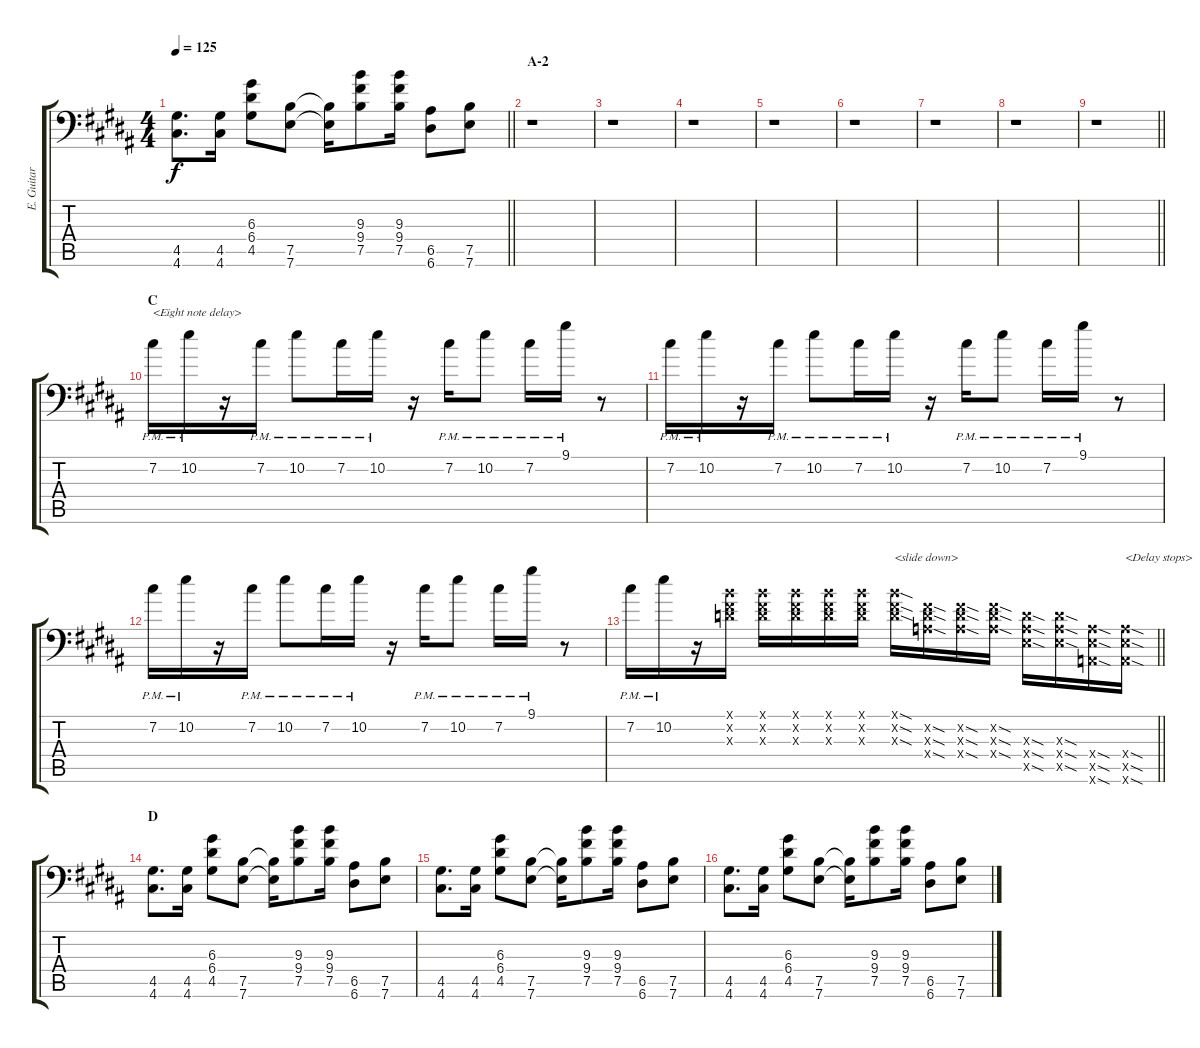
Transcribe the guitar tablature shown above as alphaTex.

\track ("E. Guitar II" "E. Guitar ") {instrument overdrivenguitar}
\staff {score tabs}
\tuning (B3 Gb3 D3 A2 E2 A1) {hide}
\ts (4 4)
\tempo 125
\clef f4
\barLineRight lightlight
\ks b
(4.5 4.6).8{d dy f} (4.5 4.6).16 (6.3 6.4 4.5).8 (7.5 7.6).8 (7.5{t} 7.6{t}).16 (9.3 9.4 7.5).8 (9.3 9.4 7.5).16 (6.5 6.6).8 (7.5 7.6).8 |
\section ("" "A-2")
r.1 |
r.1 |
r.1 |
r.1 |
r.1 |
r.1 |
r.1 |
\barLineRight lightlight
r.1 |
\section ("" "C")
7.2{pm}.16{txt "<Eight note delay>"} 10.2{pm}.16 r.16 7.2{pm}.16 10.2{pm}.8 7.2{pm}.16 10.2{pm}.16 r.16 7.2{pm}.16 10.2{pm}.8 7.2{pm}.16 9.1{pm}.16 r.8 |
7.2{pm}.16 10.2{pm}.16 r.16 7.2{pm}.16 10.2{pm}.8 7.2{pm}.16 10.2{pm}.16 r.16 7.2{pm}.16 10.2{pm}.8 7.2{pm}.16 9.1{pm}.16 r.8 |
7.2{pm}.16 10.2{pm}.16 r.16 7.2{pm}.16 10.2{pm}.8 7.2{pm}.16 10.2{pm}.16 r.16 7.2{pm}.16 10.2{pm}.8 7.2{pm}.16 9.1{pm}.16 r.8 |
\barLineRight lightlight
7.2{pm}.16 10.2{pm}.16 r.16 (0.1{x} 0.2{x} 0.3{x}).16 (0.1{x} 0.2{x} 0.3{x}).16 (0.1{x} 0.2{x} 0.3{x}).16 (0.1{x} 0.2{x} 0.3{x}).16 (0.1{x} 0.2{x} 0.3{x}).16 (0.1{sod x} 0.2{sod x} 0.3{sod x}).16{txt "<slide down>"} (0.2{sod x} 0.3{sod x} 0.4{sod x}).16 (0.2{sod x} 0.3{sod x} 0.4{sod x}).16 (0.2{sod x} 0.3{sod x} 0.4{sod x}).16 (0.3{sod x} 0.4{sod x} 0.5{sod x}).16 (0.3{sod x} 0.4{sod x} 0.5{sod x}).16 (0.4{sod x} 0.5{sod x} 0.6{sod x}).16 (0.4{sod x} 0.5{sod x} 0.6{sod x}).16{txt "<Delay stops>"} |
\section ("" "D")
(4.5 4.6).8{d} (4.5 4.6).16 (6.3 6.4 4.5).8 (7.5 7.6).8 (7.5{t} 7.6{t}).16 (9.3 9.4 7.5).8 (9.3 9.4 7.5).16 (6.5 6.6).8 (7.5 7.6).8 |
(4.5 4.6).8{d} (4.5 4.6).16 (6.3 6.4 4.5).8 (7.5 7.6).8 (7.5{t} 7.6{t}).16 (9.3 9.4 7.5).8 (9.3 9.4 7.5).16 (6.5 6.6).8 (7.5 7.6).8 |
(4.5 4.6).8{d} (4.5 4.6).16 (6.3 6.4 4.5).8 (7.5 7.6).8 (7.5{t} 7.6{t}).16 (9.3 9.4 7.5).8 (9.3 9.4 7.5).16 (6.5 6.6).8 (7.5 7.6).8
